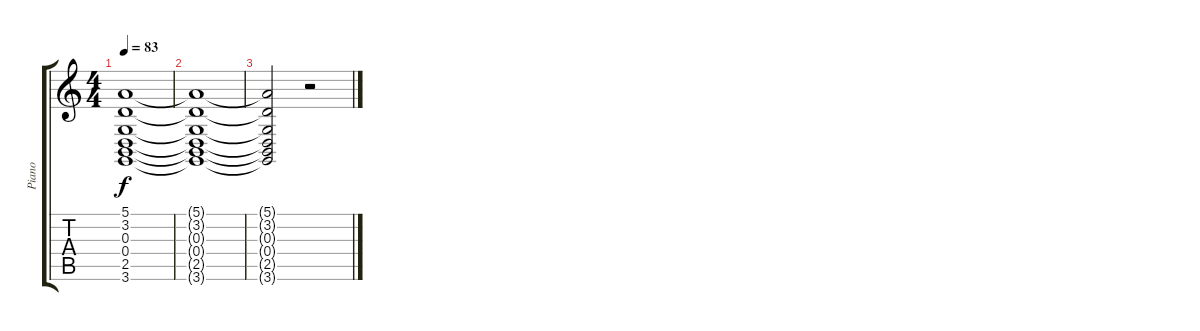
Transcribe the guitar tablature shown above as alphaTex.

\track ("Piano" "Piano") {instrument stringensemble1}
\staff {score tabs}
\tuning (E4 B3 G3 D3 A2 E2) {hide}
\ts (4 4)
\tempo 83
\clef g2
\ks c
(5.1{t} 3.2{t} 0.3{t} 0.4{t} 2.5{t} 3.6{t}).1{dy f} |
(5.1{t} 3.2{t} 0.3{t} 0.4{t} 2.5{t} 3.6{t}).1 |
(5.1{t} 3.2{t} 0.3{t} 0.4{t} 2.5{t} 3.6{t}).2 r.2
